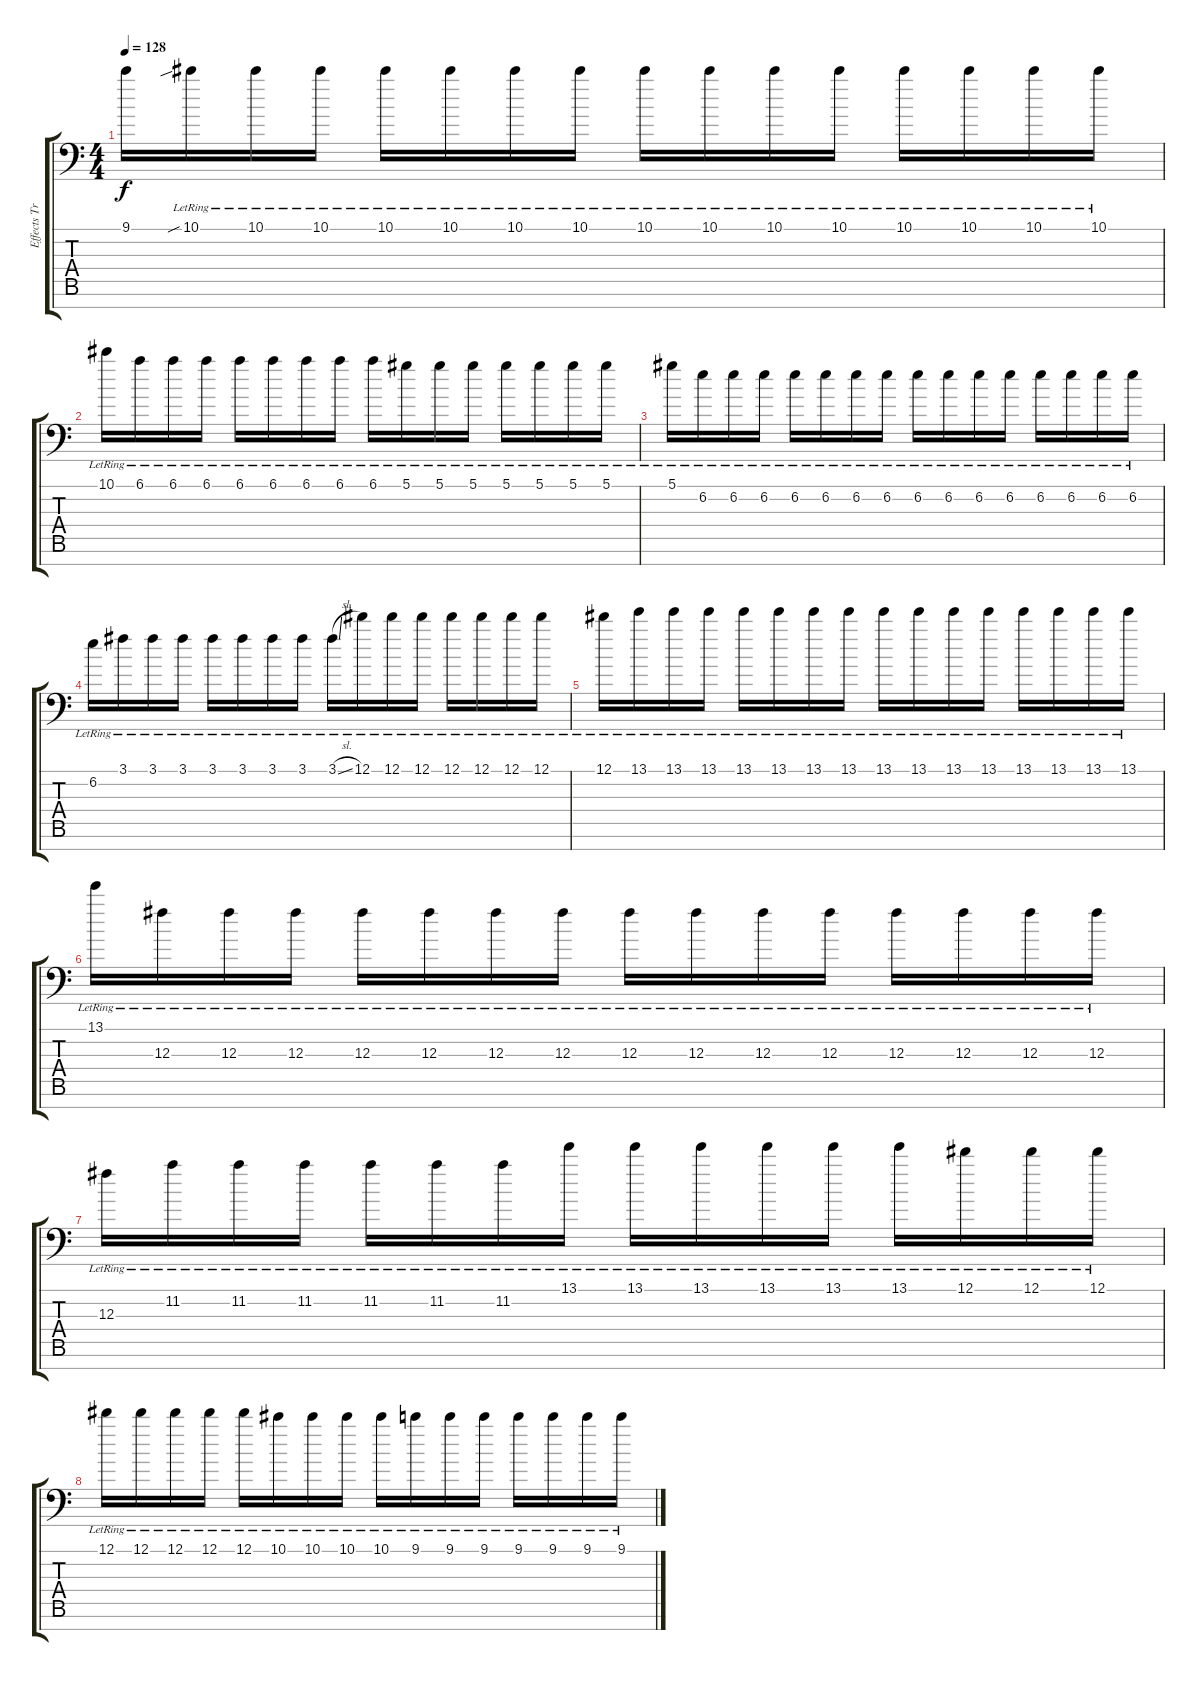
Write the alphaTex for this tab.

\track ("Effects Track" "Effects Tr") {instrument distortionguitar}
\staff {score tabs}
\tuning (Eb4 Bb3 Gb3 Db3 Ab2 Eb2 Ab1) {hide}
\ts (4 4)
\tempo 128
\clef f4
\ks c
9.1.16{dy f} 10.1{sib lr}.16 10.1{lr}.16 10.1{lr}.16 10.1{lr}.16 10.1{lr}.16 10.1{lr}.16 10.1{lr}.16 10.1{lr}.16 10.1{lr}.16 10.1{lr}.16 10.1{lr}.16 10.1{lr}.16 10.1{lr}.16 10.1{lr}.16 10.1{lr}.16 |
10.1{lr}.16 6.1{lr}.16 6.1{lr}.16 6.1{lr}.16 6.1{lr}.16 6.1{lr}.16 6.1{lr}.16 6.1{lr}.16 6.1{lr}.16 5.1{lr}.16 5.1{lr}.16 5.1{lr}.16 5.1{lr}.16 5.1{lr}.16 5.1{lr}.16 5.1{lr}.16 |
5.1{lr}.16 6.2{lr}.16 6.2{lr}.16 6.2{lr}.16 6.2{lr}.16 6.2{lr}.16 6.2{lr}.16 6.2{lr}.16 6.2{lr}.16 6.2{lr}.16 6.2{lr}.16 6.2{lr}.16 6.2{lr}.16 6.2{lr}.16 6.2{lr}.16 6.2{lr}.16 |
6.2{lr}.16 3.1{lr}.16 3.1{lr}.16 3.1{lr}.16 3.1{lr}.16 3.1{lr}.16 3.1{lr}.16 3.1{lr}.16 3.1{sl lr}.16 12.1{lr}.16 12.1{lr}.16 12.1{lr}.16 12.1{lr}.16 12.1{lr}.16 12.1{lr}.16 12.1{lr}.16 |
12.1{lr}.16 13.1{lr}.16 13.1{lr}.16 13.1{lr}.16 13.1{lr}.16 13.1{lr}.16 13.1{lr}.16 13.1{lr}.16 13.1{lr}.16 13.1{lr}.16 13.1{lr}.16 13.1{lr}.16 13.1{lr}.16 13.1{lr}.16 13.1{lr}.16 13.1{lr}.16 |
13.1{lr}.16 12.3{lr}.16 12.3{lr}.16 12.3{lr}.16 12.3{lr}.16 12.3{lr}.16 12.3{lr}.16 12.3{lr}.16 12.3{lr}.16 12.3{lr}.16 12.3{lr}.16 12.3{lr}.16 12.3{lr}.16 12.3{lr}.16 12.3{lr}.16 12.3{lr}.16 |
12.3{lr}.16 11.2{lr}.16 11.2{lr}.16 11.2{lr}.16 11.2{lr}.16 11.2{lr}.16 11.2{lr}.16 13.1{lr}.16 13.1{lr}.16 13.1{lr}.16 13.1{lr}.16 13.1{lr}.16 13.1{lr}.16 12.1{lr}.16 12.1{lr}.16 12.1{lr}.16 |
12.1{lr}.16 12.1{lr}.16 12.1{lr}.16 12.1{lr}.16 12.1{lr}.16 10.1{lr}.16 10.1{lr}.16 10.1{lr}.16 10.1{lr}.16 9.1{lr}.16 9.1{lr}.16 9.1{lr}.16 9.1{lr}.16 9.1{lr}.16 9.1{lr}.16 9.1{lr}.16
